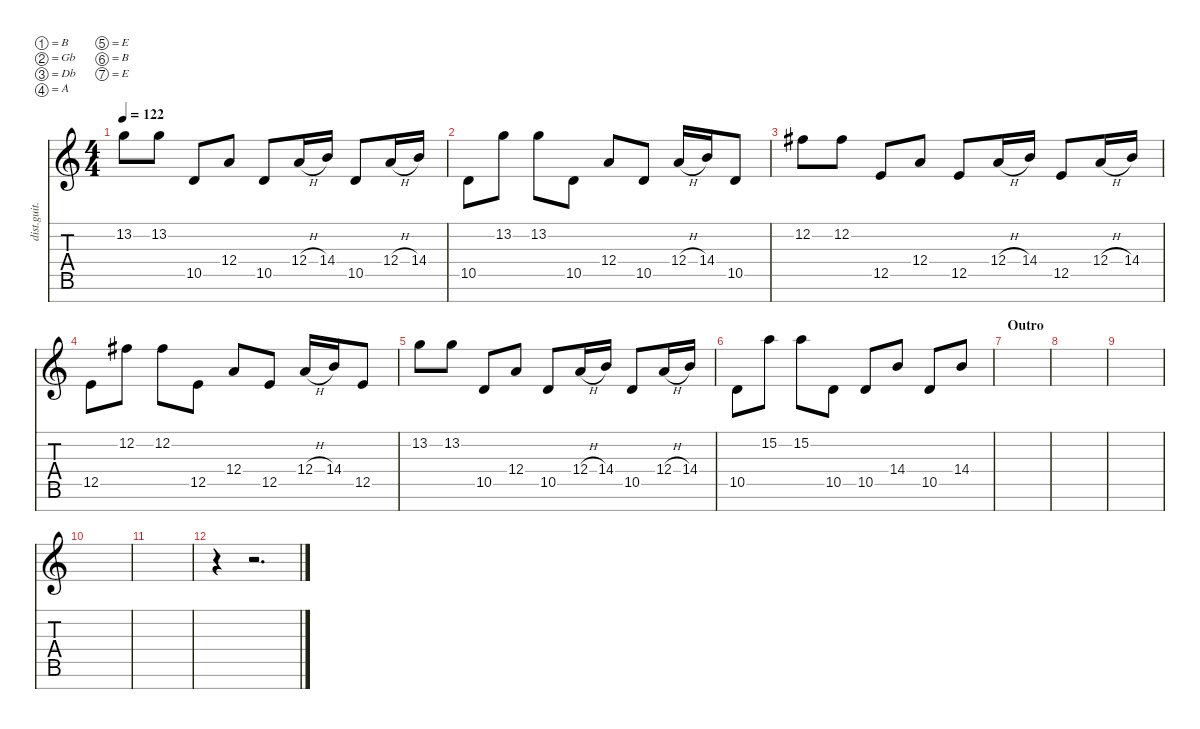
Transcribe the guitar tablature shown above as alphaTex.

\defaultSystemsLayout 4
\hideDynamics
\bracketExtendMode nobrackets
\track ("Lead" "dist.guit.") {instrument distortionguitar}
\staff {score tabs}
\tuning (B3 Gb3 Db3 A2 E2 B1 E1)
\ts (4 4)
\tempo 122
\clef g2
\ks c
13.2.8{dy mf} 13.2.8 10.5.8 12.4.8 10.5.8 12.4{h}.16 14.4.16 10.5.8 12.4{h}.16 14.4.16 |
10.5.8 13.2.8 13.2.8 10.5.8 12.4.8 10.5.8 12.4{h}.16 14.4.16 10.5.8 |
12.2{acc #}.8 12.2{acc #}.8 12.5.8 12.4.8 12.5.8 12.4{h}.16 14.4.16 12.5.8 12.4{h}.16 14.4.16 |
12.5.8 12.2{acc #}.8 12.2{acc #}.8 12.5.8 12.4.8 12.5.8 12.4{h}.16 14.4.16 12.5.8 |
13.2.8 13.2.8 10.5.8 12.4.8 10.5.8 12.4{h}.16 14.4.16 10.5.8 12.4{h}.16 14.4.16 |
10.5.8 15.2.8 15.2.8 10.5.8 10.5.8 14.4.8 10.5.8 14.4.8 |
\section ("" "Outro")
|
|
|
|
|
r.4 r.2{d}
